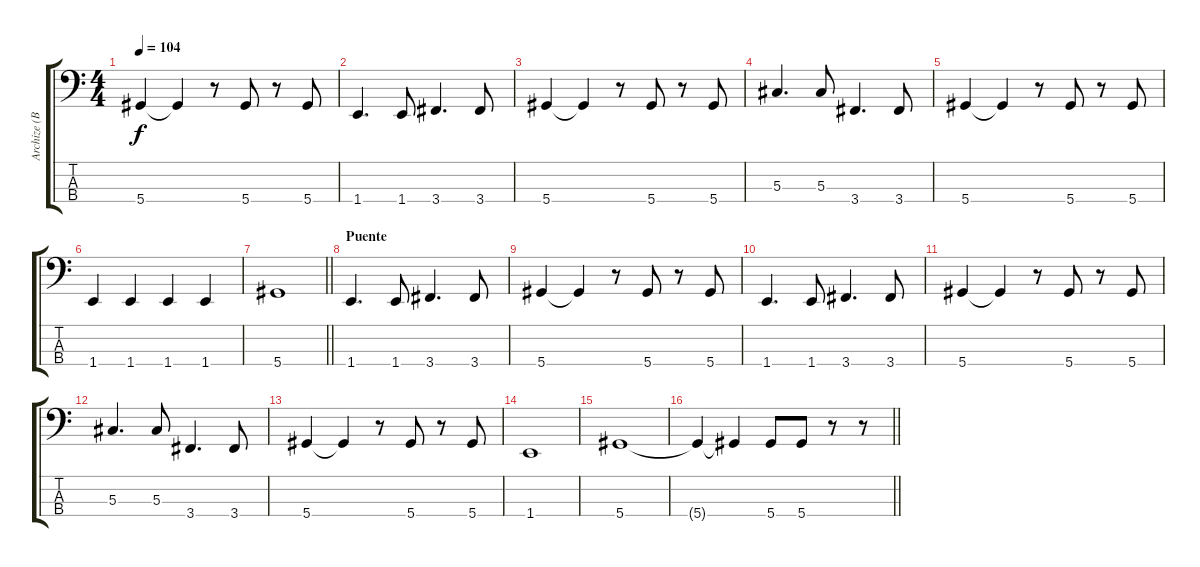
\track ("Archize (Bajo)" "Archize (B") {instrument electricbassfinger}
\staff {score tabs}
\tuning (Gb2 Db2 Ab1 Eb1) {hide}
\ts (4 4)
\tempo 104
\clef f4
\ks c
5.4.4{dy f} 5.4{t}.4 r.8 5.4.8 r.8 5.4.8 |
1.4.4{d} 1.4.8 3.4.4{d} 3.4.8 |
5.4.4 5.4{t}.4 r.8 5.4.8 r.8 5.4.8 |
5.3.4{d} 5.3.8 3.4.4{d} 3.4.8 |
5.4.4 5.4{t}.4 r.8 5.4.8 r.8 5.4.8 |
1.4.4 1.4.4 1.4.4 1.4.4 |
\barLineRight lightlight
5.4.1 |
\section ("" "Puente")
1.4.4{d} 1.4.8 3.4.4{d} 3.4.8 |
5.4.4 5.4{t}.4 r.8 5.4.8 r.8 5.4.8 |
1.4.4{d} 1.4.8 3.4.4{d} 3.4.8 |
5.4.4 5.4{t}.4 r.8 5.4.8 r.8 5.4.8 |
5.3.4{d} 5.3.8 3.4.4{d} 3.4.8 |
5.4.4 5.4{t}.4 r.8 5.4.8 r.8 5.4.8 |
1.4.1 |
5.4.1 |
\barLineRight lightlight
5.4{t}.4 5.4{t}.4 5.4.8 5.4.8 r.8 r.8
